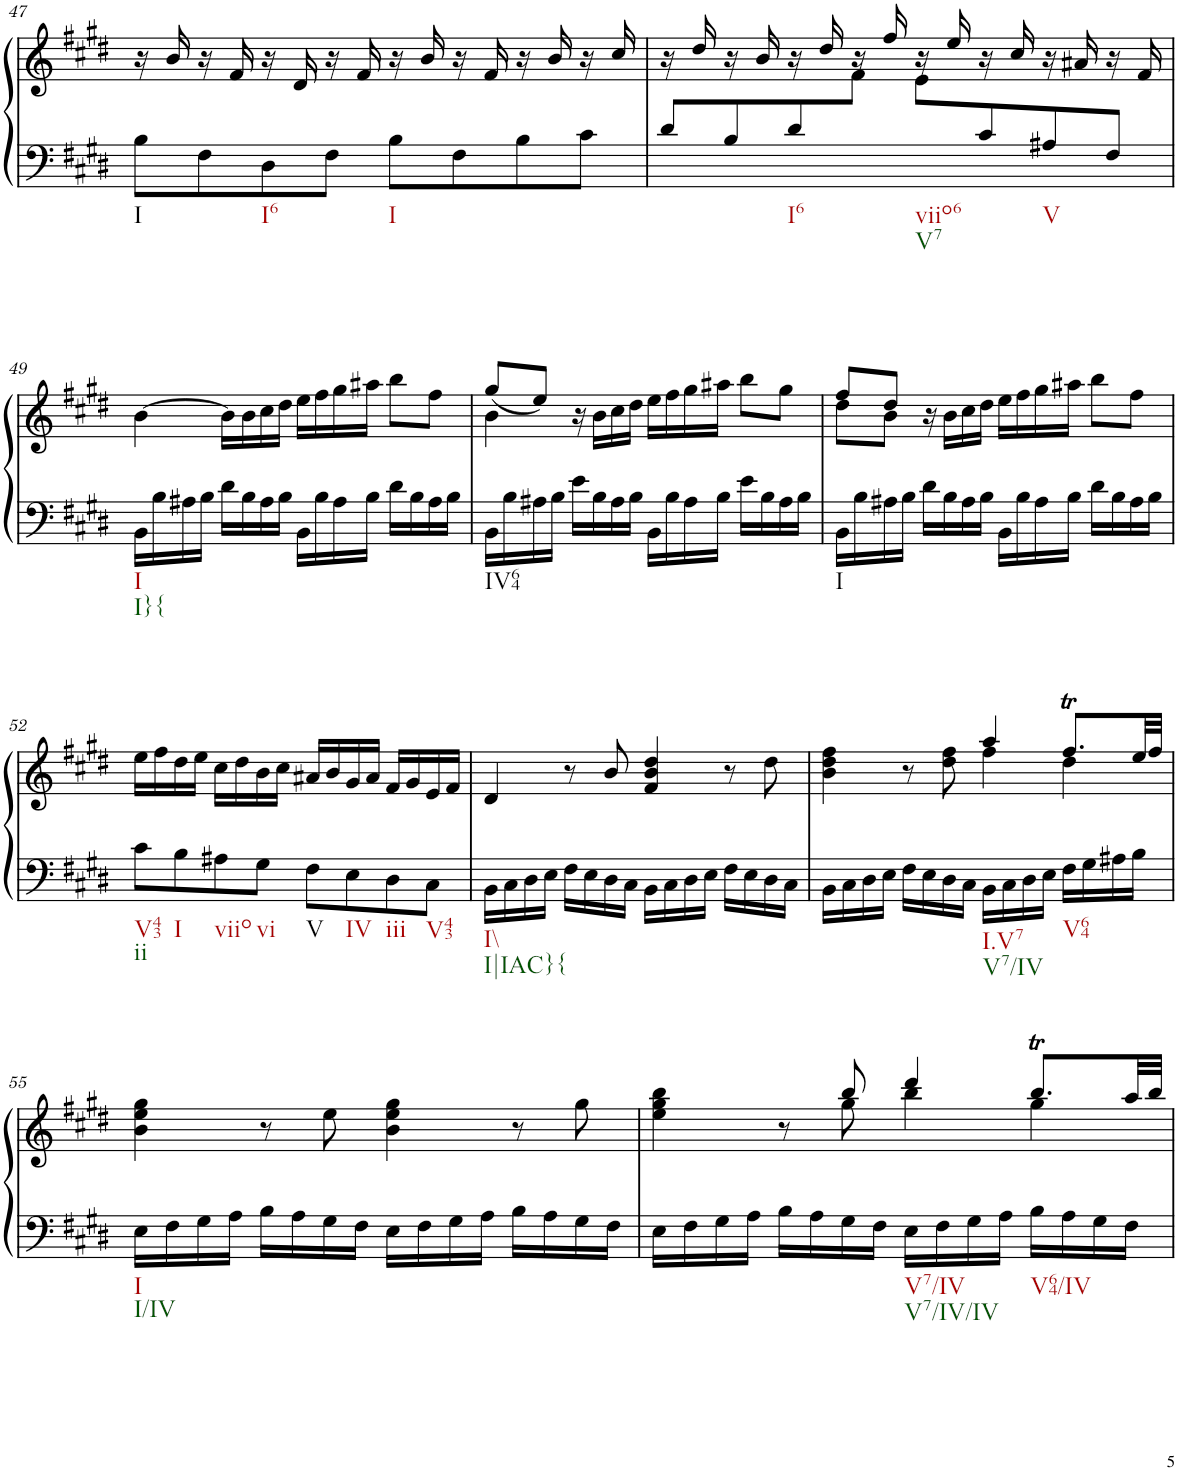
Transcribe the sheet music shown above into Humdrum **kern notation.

**kern	**kern
*part1	*part1
*staff2	*staff1
*I"Piano	*
*I'Pno.	*
!!LO:PB:g=z
*clefF4	*clefG2
*k[f#c#g#d#]	*k[f#c#g#d#]
*M4/4	*M4/4
*met(c)	*met(c)
=47	=47
!LO:TX:b:t=I	!
8B\L	16r
.	16b/
8F#\	16r
.	16f#/
!LO:TX:b:t=I6	!
8D#\	16r
.	16d#/
8F#\J	16r
.	16f#/
!LO:TX:b:t=I	!
8B\L	16r
.	16b/
8F#\	16r
.	16f#/
8B\	16r
.	16b/
8c#\J	16r
.	16cc#/
=48	=48
*	*^
8d#/L	16r	4.ryy
.	16dd#/	.
8B/	16r	.
.	16b/	.
!LO:TX:b:t=I6	!	!
8d#/	16r	.
.	16dd#/	.
8ryy	16r	8f#\J
.	16ff#/	.
!LO:TX:b:t=viio6	!	!
!LO:TX:b:t=V7	!	!
8ryy	16r	8e\L
.	16ee/	.
8c#/	16r	4.ryy
.	16cc#/	.
!LO:TX:b:t=V	!	!
8A#X/	16r	.
.	16a#X/	.
8F#/J	16r	.
.	16f#/	.
*	*v	*v
!!LO:LB:g=z
=49	=49
!LO:TX:b:t=I	!
!LO:TX:b:t=I}{	!
16BB\LL	[4b\
16B\	.
16A#X\	.
16B\JJ	.
16d#\LL	16b\LL]
16B\	16b\
16A#\	16cc#\
16B\JJ	16dd#\JJ
16BB\LL	16ee\LL
16B\	16ff#\
16A#\	16gg#\
16B\JJ	16aa#X\JJ
16d#\LL	8bb\L
16B\	.
16A#\	8ff#\J
16B\JJ	.
=50	=50
*	*^
!LO:TX:b:t=IV64	!	!
16BB\LL	(<8gg#/L	4b\
16B\	.	.
16A#X\	8ee/J)	.
16B\JJ	.	.
16e\LL	16r	2.ryy
16B\	16b\LL	.
16A#\	16cc#\	.
16B\JJ	16dd#\JJ	.
16BB\LL	16ee\LL	.
16B\	16ff#\	.
16A#\	16gg#\	.
16B\JJ	16aa#X\JJ	.
16e\LL	8bb\L	.
16B\	.	.
16A#\	8gg#\J	.
16B\JJ	.	.
=51	=51	=51
!LO:TX:b:t=I	!	!
16BB\LL	8ff#/L	8dd#\L
16B\	.	.
16A#X\	8dd#/J	8b\J
16B\JJ	.	.
16d#\LL	16r	2.ryy
16B\	16b\LL	.
16A#\	16cc#\	.
16B\JJ	16dd#\JJ	.
16BB\LL	16ee\LL	.
16B\	16ff#\	.
16A#\	16gg#\	.
16B\JJ	16aa#X\JJ	.
16d#\LL	8bb\L	.
16B\	.	.
16A#\	8ff#\J	.
16B\JJ	.	.
*	*v	*v
!!LO:LB:g=z
=52	=52
!LO:TX:b:t=V43	!
!LO:TX:b:t=ii	!
8c#\L	16ee\LL
.	16ff#\
!LO:TX:b:t=I	!
8B\	16dd#\
.	16ee\JJ
!LO:TX:b:t=viio	!
8A#X\	16cc#\LL
.	16dd#\
!LO:TX:b:t=vi	!
8G#\J	16b\
.	16cc#\JJ
!LO:TX:b:t=V	!
8F#\L	16a#X/LL
.	16b/
!LO:TX:b:t=IV	!
8E\	16g#/
.	16a#/JJ
!LO:TX:b:t=iii	!
8D#\	16f#/LL
.	16g#/
!LO:TX:b:t=V43	!
8C#\J	16e/
.	16f#/JJ
=53	=53
!LO:TX:b:t=I\\	!
!LO:TX:b:t=I|IAC}{	!
16BB\LL	4d#/
16C#\	.
16D#\	.
16E\JJ	.
16F#\LL	8r
16E\	.
16D#\	8b/
16C#\JJ	.
16BB\LL	4f#/ 4b/ 4dd#/
16C#\	.
16D#\	.
16E\JJ	.
16F#\LL	8r
16E\	.
16D#\	8dd#\
16C#\JJ	.
=54	=54
*	*^
16BB\LL	4b\ 4dd#\ 4ff#\	2ryy
16C#\	.	.
16D#\	.	.
16E\JJ	.	.
16F#\LL	8r	.
16E\	.	.
16D#\	8dd#\ 8ff#\	.
16C#\JJ	.	.
!LO:TX:b:t=I.V7	!	!
!LO:TX:b:t=V7/IV	!	!
16BB\LL	4aa/	4ff#\
16C#\	.	.
16D#\	.	.
16E\JJ	.	.
!LO:TX:b:t=V64	!	!
16F#\LL	8.ff#T/L	4dd#\
16G#\	.	.
16A#X\	.	.
16B\JJ	32ee/LL	.
.	32ff#/JJJ	.
*	*v	*v
!!LO:LB:g=z
=55	=55
!LO:TX:b:t=I	!
!LO:TX:b:t=I/IV	!
16E\LL	4b\ 4ee\ 4gg#\
16F#\	.
16G#\	.
16A\JJ	.
16B\LL	8r
16A\	.
16G#\	8ee\
16F#\JJ	.
16E\LL	4b\ 4ee\ 4gg#\
16F#\	.
16G#\	.
16A\JJ	.
16B\LL	8r
16A\	.
16G#\	8gg#\
16F#\JJ	.
=56	=56
*	*^
16E\LL	4ee\ 4gg#\ 4bb\	4.ryy
16F#\	.	.
16G#\	.	.
16A\JJ	.	.
16B\LL	8r	.
16A\	.	.
16G#\	8bb/	8gg#\
16F#\JJ	.	.
!LO:TX:b:t=V7/IV	!	!
!LO:TX:b:t=V7/IV/IV	!	!
16E\LL	4ddd#/	4bb\
16F#\	.	.
16G#\	.	.
16A\JJ	.	.
!LO:TX:b:t=V64/IV	!	!
16B\LL	8.bbT/L	4gg#\
16A\	.	.
16G#\	.	.
16F#\JJ	32aa/LL	.
.	32bb/JJJ	.
*	*v	*v
=	=
*-	*-
